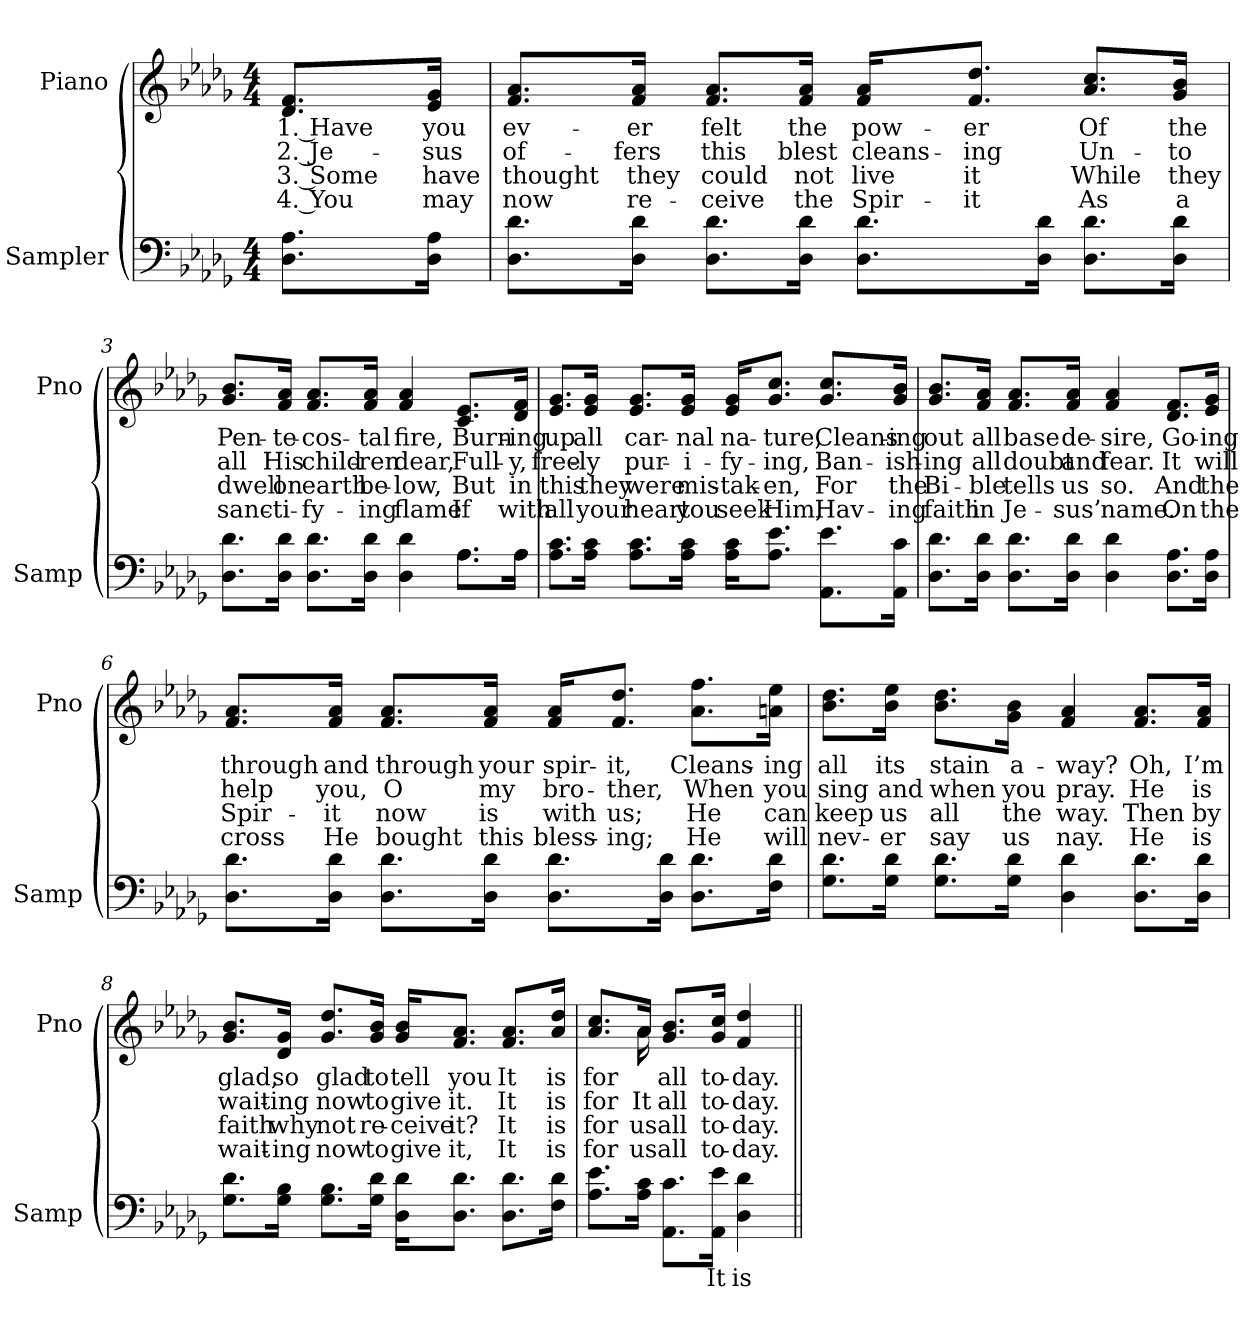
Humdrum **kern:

**kern	**text	**kern	**text	**text	**text	**text
*part2	*part2	*part1	*part1	*part1	*part1	*part1
*staff2	*staff2	*staff1	*staff1	*staff1	*staff1	*staff1
*I"Sampler	*	*I"Piano	*	*	*	*
*I'Samp	*	*I'Pno	*	*	*	*
*clefF4	*	*clefG2	*	*	*	*
*k[b-e-a-d-g-]	*	*k[b-e-a-d-g-]	*	*	*	*
*D-:	*	*D-:	*	*	*	*
*M4/4	*	*M4/4	*	*	*	*
=1	=1	=1	=1	=1	=1	=1
8.D-\ 8.A-\L	.	8.d-/ 8.f/L	1. Have	2. Je-	3. Some	4. You
16D-\ 16A-\Jk	.	16e-/ 16g-/Jk	you	-sus	have	may
=2	=2	=2	=2	=2	=2	=2
8.D-\ 8.d-\L	.	8.f/ 8.a-/L	ev-	of-	thought	now
16D-\ 16d-\Jk	.	16f/ 16a-/Jk	-er	-fers	they	re-
8.D-\ 8.d-\L	.	8.f/ 8.a-/L	felt	this	could	-ceive
16D-\ 16d-\Jk	.	16f/ 16a-/Jk	the	blest	not	the
8.D-\ 8.d-\L	.	16f/ 16a-/KL	pow-	cleans-	live	Spir-
.	.	8.f/ 8.dd-/J	-er	-ing	it	-it
16D-\ 16d-\Jk	.	.	.	.	.	.
8.D-\ 8.d-\L	.	8.a-/ 8.cc/L	Of	Un-	While	As
16D-\ 16d-\Jk	.	16g-/ 16b-/Jk	the	-to	they	a
=3	=3	=3	=3	=3	=3	=3
*^	*	*	*	*	*	*
8.D-\ 8.d-\L	2.ryy	.	8.g-/ 8.b-/L	Pen-	all	dwell	sanc-
16D-\ 16d-\Jk	.	.	16f/ 16a-/Jk	-te-	His	on	-ti-
8.D-\ 8.d-\L	.	.	8.f/ 8.a-/L	-cos-	child-	earth	-fy-
16D-\ 16d-\Jk	.	.	16f/ 16a-/Jk	-tal	-ren	be-	-ing
4D- 4d-	.	.	4f 4a-	fire,	dear,	-low,	flame
8.A-\L	8.A-\L	.	8.c/ 8.e-/L	Burn-	Full-	But	If
16A-\Jk	16A-\Jk	.	16d-/ 16f/Jk	-ing	-y,	in	with
*v	*v	*	*	*	*	*	*
=4	=4	=4	=4	=4	=4	=4
8.A-\ 8.c\L	.	8.e-/ 8.g-/L	up	free-	this	all
16A-\ 16c\Jk	.	16e-/ 16g-/Jk	all	-ly	they	your
8.A-\ 8.c\L	.	8.e-/ 8.g-/L	car-	pur-	were	heart
16A-\ 16c\Jk	.	16e-/ 16g-/Jk	-nal	-i-	mis-	you
16A-\ 16c\KL	.	16e-/ 16g-/KL	na-	-fy-	-tak-	seek
8.A-\ 8.e-\J	.	8.g-/ 8.cc/J	-ture,	-ing,	-en,	Him,
8.AA-\ 8.e-\L	.	8.g-/ 8.cc/L	Cleans-	Ban-	For	Hav-
16AA-\ 16c\Jk	.	16g-/ 16b-/Jk	-ing	-ish-	the	-ing
=5	=5	=5	=5	=5	=5	=5
8.D-\ 8.d-\L	.	8.g-/ 8.b-/L	out	-ing	Bi-	faith
16D-\ 16d-\Jk	.	16f/ 16a-/Jk	all	all	-ble	in
8.D-\ 8.d-\L	.	8.f/ 8.a-/L	base	doubt	tells	Je-
16D-\ 16d-\Jk	.	16f/ 16a-/Jk	de-	and	us	-sus’
4D- 4d-	.	4f 4a-	-sire,	fear.	so.	name.
8.D-\ 8.A-\L	.	8.d-/ 8.f/L	Go-	It	And	On
16D-\ 16A-\Jk	.	16e-/ 16g-/Jk	-ing	will	the	the
=6	=6	=6	=6	=6	=6	=6
8.D-\ 8.d-\L	.	8.f/ 8.a-/L	through	help	Spir-	cross
16D-\ 16d-\Jk	.	16f/ 16a-/Jk	and	you,	-it	He
8.D-\ 8.d-\L	.	8.f/ 8.a-/L	through	O	now	bought
16D-\ 16d-\Jk	.	16f/ 16a-/Jk	your	my	is	this
8.D-\ 8.d-\L	.	16f/ 16a-/KL	spir-	bro-	with	bless-
.	.	8.f/ 8.dd-/J	-it,	-ther,	us;	-ing;
16D-\ 16d-\Jk	.	.	.	.	.	.
8.D-\ 8.d-\L	.	8.a-\ 8.ff\L	Cleans-	When	He	He
16F\ 16d-\Jk	.	16an\ 16ee-\Jk	-ing	you	can	will
=7	=7	=7	=7	=7	=7	=7
8.G-\ 8.d-\L	.	8.b-\ 8.dd-\L	all	sing	keep	nev-
16G-\ 16d-\Jk	.	16b-\ 16ee-\Jk	its	and	us	-er
8.G-\ 8.d-\L	.	8.b-\ 8.dd-\L	stain	when	all	say
16G-\ 16d-\Jk	.	16g-\ 16b-\Jk	a-	you	the	us
4D- 4d-	.	4f 4a-	-way?	pray.	way.	nay.
8.D-\ 8.d-\L	.	8.f/ 8.a-/L	Oh,	He	Then	He
16D-\ 16d-\Jk	.	16f/ 16a-/Jk	I’m	is	by	is
=8	=8	=8	=8	=8	=8	=8
8.G-\ 8.d-\L	.	8.g-/ 8.b-/L	glad,	wait-	faith	wait-
16G-\ 16B-\Jk	.	16d-/ 16g-/Jk	so	-ing	why	-ing
8.G-\ 8.B-\L	.	8.g-/ 8.dd-/L	glad	now	not	now
16G-\ 16d-\Jk	.	16g-/ 16b-/Jk	to	to	re-	to
16D-\ 16d-\KL	.	16g-/ 16b-/KL	tell	give	-ceive	give
8.D-\ 8.d-\J	.	8.f/ 8.a-/J	you	it.	it?	it,
8.D-\ 8.d-\L	.	8.f/ 8.a-/L	It	It	It	It
16F\ 16d-\Jk	.	16a-/ 16dd-/Jk	is	is	is	is
=9	=9	=9	=9	=9	=9	=9
*	*	*^	*	*	*	*
8.A-\ 8.e-\L	.	8.a-/ 8.cc/L	8.ryy	for	for	for	for
16A-\ 16c\Jk	.	16a-/Jk	16a-	.	It	us	us
8.AA-\ 8.c\L	.	8.g-/ 8.b-/L	2ryy	all	all	all	all
16AA-\ 16e-\Jk	It	16g-/ 16cc/Jk	.	to-	to-	to-	to-
4D- 4d-	is	4f 4dd-	.	-day.	-day.	-day.	-day.
*	*	*v	*v	*	*	*	*
=||	=||	=||	=||	=||	=||	=||
*-	*-	*-	*-	*-	*-	*-
